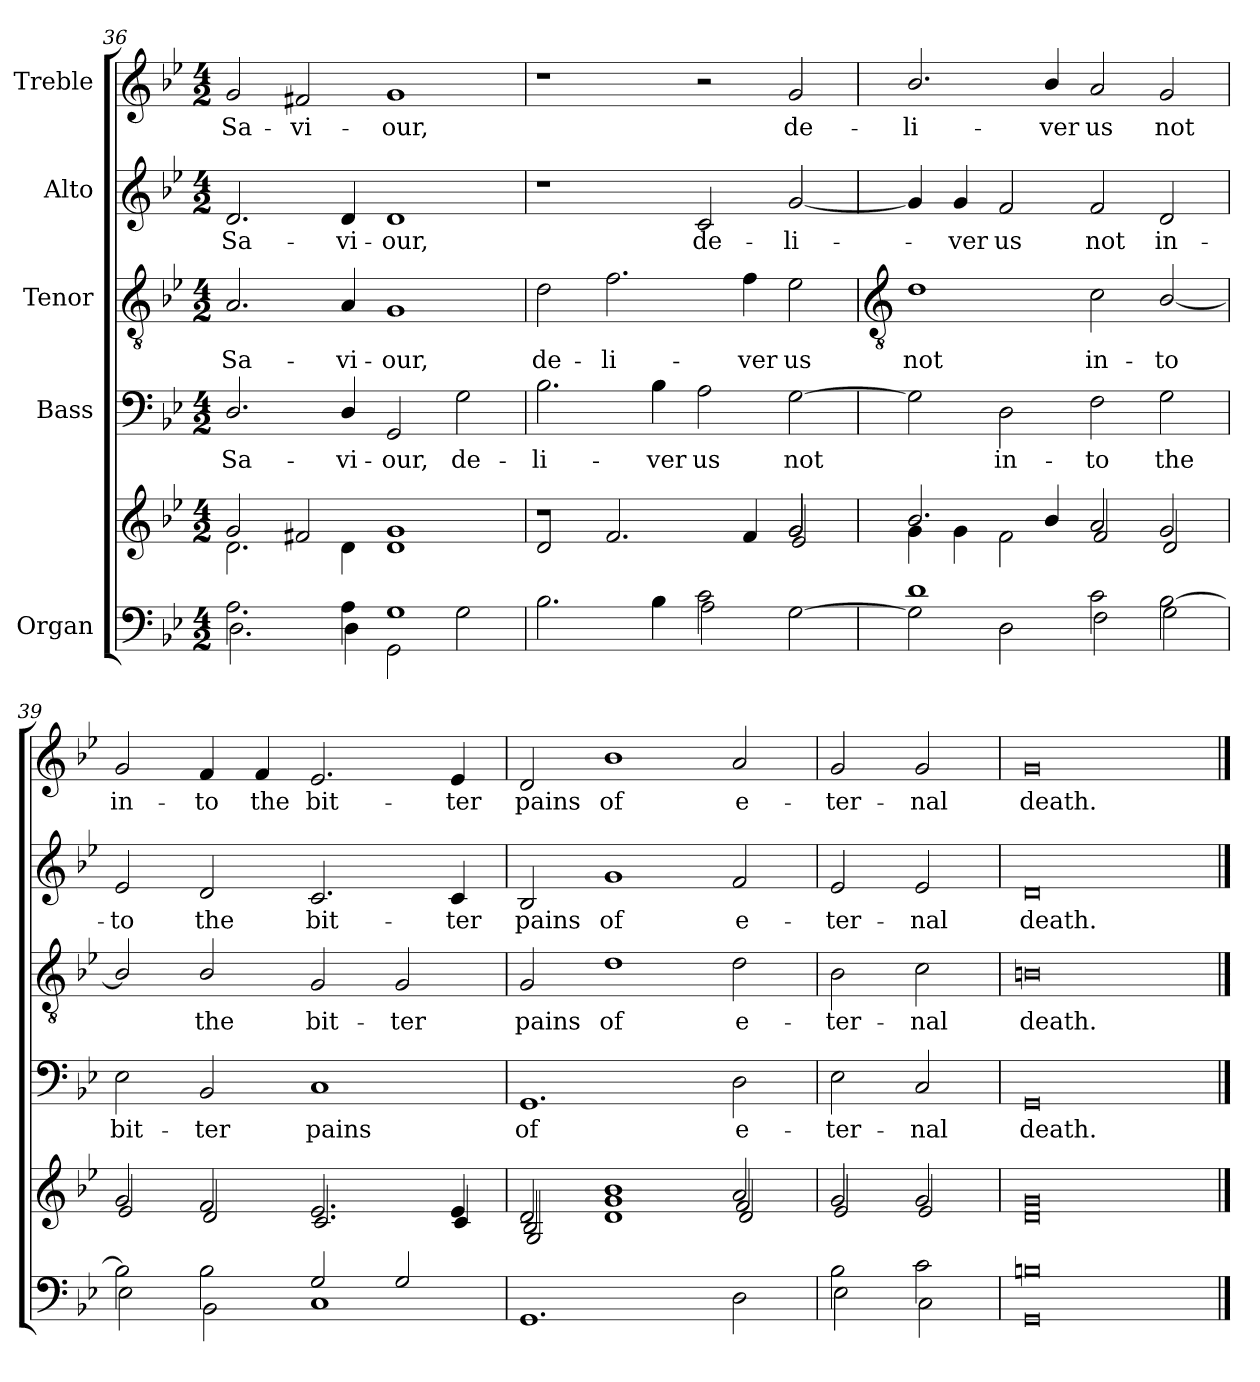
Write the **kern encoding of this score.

**kern	**kern	**kern	**text	**kern	**text	**kern	**text	**kern	**text
*part5	*part5	*part4	*part4	*part3	*part3	*part2	*part2	*part1	*part1
*staff6	*staff5	*staff4	*staff4	*staff3	*staff3	*staff2	*staff2	*staff1	*staff1
*I"Organ	*	*I"Bass	*	*I"Tenor	*	*I"Alto	*	*I"Treble	*
*clefF4	*clefG2	*clefF4	*	*clefGv2	*	*clefG2	*	*clefG2	*
*k[b-e-]	*k[b-e-]	*k[b-e-]	*	*k[b-e-]	*	*k[b-e-]	*	*k[b-e-]	*
*B-:	*B-:	*B-:	*	*B-:	*	*B-:	*	*B-:	*
*M4/2	*M4/2	*M4/2	*	*M4/2	*	*M4/2	*	*M4/2	*
=36	=36	=36	=36	=36	=36	=36	=36	=36	=36
*^	*^	*	*	*	*	*	*	*	*
!	!	!	!	!	!LO:LY:b	!	!LO:LY:b	!	!LO:LY:b	!	!LO:LY:b
2.A\	2.D\	2g/	2.d\	2.D/	Sa-	2.A	Sa-	2.d	Sa-	2g	Sa-
!	!	!	!	!	!	!	!	!	!	!	!LO:LY:b
.	.	2f#X/	.	.	.	.	.	.	.	2f#X	-vi-
!	!	!	!	!	!LO:LY:b	!	!LO:LY:b	!	!LO:LY:b	!	!
4A\	4D\	.	4d\	4D/	-vi-	4A	-vi-	4d	-vi-	.	.
!	!	!	!	!	!LO:LY:b	!	!LO:LY:b	!	!LO:LY:b	!	!LO:LY:b
1G/	2GG\	1g/	1d\	2GG	-our,	1G	-our,	1d	-our,	1g	-our,
!	!	!	!	!	!LO:LY:b	!	!	!	!	!	!
.	2G\	.	.	2G	de-	.	.	.	.	.	.
=37	=37	=37	=37	=37	=37	=37	=37	=37	=37	=37	=37
*	*	*	*^	*	*	*	*	*	*	*	*
!	!	!	!	!	!	!LO:LY:b	!	!LO:LY:b	!	!	!	!
1ryy	2.B-\	1r	1ryy	2d/	2.B-	-li-	2d	de-	1r	.	1r	.
!	!	!	!	!	!	!	!	!LO:LY:b	!	!	!	!
.	.	.	.	2.f/	.	.	2.f	-li-	.	.	.	.
!	!	!	!	!	!	!LO:LY:b	!	!	!	!	!	!
.	4B-\	.	.	.	4B-	-ver	.	.	.	.	.	.
!	!	!	!	!	!	!LO:LY:b	!	!	!	!LO:LY:b	!	!
2c\	2A\	2ryy	2ryy	.	2A	us	.	.	2c	de-	2r	.
!	!	!	!	!	!	!	!	!LO:LY:b	!	!	!	!
.	.	.	.	4f/	.	.	4f	-ver	.	.	.	.
!	!	!	!	!	!	!LO:LY:b	!	!LO:LY:b	!	!LO:LY:b	!	!LO:LY:b
2ryy	[2G\	2g/	2g/	2e-/	[2G	not	2e-	us	[2g	-li-	2g	de-
*	*	*v	*v	*v	*	*	*	*	*	*	*	*
!!LO:LB:g=z
=38	=38	=38	=38	=38	=38	=38	=38	=38	=38	=38
*	*	*	*	*	*clefGv2	*	*	*	*	*
*	*	*^	*	*	*	*	*	*	*	*
*	*	*	*^	*	*	*	*	*	*	*	*
!	!	!	!	!	!	!	!	!LO:LY:b	!	!	!	!LO:LY:b
*	*	*	*v	*v	*	*	*	*	*	*	*	*
1d/	2G\]	2.b-/	4g\	2G]	.	1d	not	4g]	.	2.b-/	-li-
!	!	!	!	!	!	!	!	!	!LO:LY:b	!	!
.	.	.	4g\	.	.	.	.	4g	ver	.	.
!	!	!	!	!	!LO:LY:b	!	!	!	!LO:LY:b	!	!
.	2D\	.	2f\	2D	in-	.	.	2f	us	.	.
!	!	!	!	!	!	!	!	!	!	!	!LO:LY:b
.	.	4b-/	.	.	.	.	.	.	.	4b-/	-ver
!	!	!	!	!	!LO:LY:b	!	!LO:LY:b	!	!LO:LY:b	!	!LO:LY:b
2c\	2F\	2a/	2f/	2F	-to	2c	in-	2f	not	2a	us
!	!	!	!	!	!LO:LY:b	!	!LO:LY:b	!	!LO:LY:b	!	!LO:LY:b
[2B-\	2G\	2g/	2d/	2G	the	[2B-/	-to	2d	in-	2g	not
=39	=39	=39	=39	=39	=39	=39	=39	=39	=39	=39	=39
!	!	!	!	!	!LO:LY:b	!	!	!	!LO:LY:b	!	!LO:LY:b
2B-\]	2E-\	2g/	2e-/	2E-	bit-	2B-/]	.	2e-	-to	2g	in-
!	!	!	!	!	!LO:LY:b	!	!LO:LY:b	!	!LO:LY:b	!	!LO:LY:b
2B-\	2BB-\	2f/	2d/	2BB-	-ter	2B-/	the	2d	the	4f	-to
!	!	!	!	!	!	!	!	!	!	!	!LO:LY:b
.	.	.	.	.	.	.	.	.	.	4f	the
!	!	!	!	!	!LO:LY:b	!	!LO:LY:b	!	!LO:LY:b	!	!LO:LY:b
2G/	1C\	2.e-/	2.c/	1C	pains	2G	bit-	2.c	bit-	2.e-	bit-
!	!	!	!	!	!	!	!LO:LY:b	!	!	!	!
2G/	.	.	.	.	.	2G	-ter	.	.	.	.
!	!	!	!	!	!	!	!	!	!LO:LY:b	!	!LO:LY:b
.	.	4e-/	4c/	.	.	.	.	4c	-ter	4e-	-ter
*v	*v	*	*	*	*	*	*	*	*	*	*
=40	=40	=40	=40	=40	=40	=40	=40	=40	=40	=40
*	*	*^	*	*	*	*	*	*	*	*
!	!	!	!	!	!LO:LY:b	!	!LO:LY:b	!	!LO:LY:b	!	!LO:LY:b
1.GG\	2d/	2B-/	2G/	1.GG	of	2G	pains	2B-	pains	2d	pains
!	!	!	!	!	!	!	!LO:LY:b	!	!LO:LY:b	!	!LO:LY:b
.	1b-/	1g\	1d/	.	.	1d	of	1g	of	1b-	of
!	!	!	!	!	!LO:LY:b	!	!LO:LY:b	!	!LO:LY:b	!	!LO:LY:b
2D\	2a/	2f/	2d/	2D	e-	2d	e-	2f	e-	2a	e-
=41	=41	=41	=41	=41	=41	=41	=41	=41	=41	=41	=41
*^	*	*	*	*	*	*	*	*	*	*	*
!	!	!	!	!	!	!LO:LY:b	!	!LO:LY:b	!	!LO:LY:b	!	!LO:LY:b
*	*	*	*v	*v	*	*	*	*	*	*	*	*
2B-\	2E-\	2g/	2e-/	2E-	-ter-	2B-	-ter-	2e-	-ter-	2g	-ter-
!	!	!	!	!	!LO:LY:b	!	!LO:LY:b	!	!LO:LY:b	!	!LO:LY:b
2c\	2C\	2g/	2e-/	2C	-nal	2c	-nal	2e-	-nal	2g	-nal
=42	=42	=42	=42	=42	=42	=42	=42	=42	=42	=42	=42
!	!	!	!	!	!LO:LY:b	!	!LO:LY:b	!	!LO:LY:b	!	!LO:LY:b
0Bn/	0GG\	0g/	0d\	0GG	death.	0Bn	death.	0d	death.	0g	death.
*v	*v	*	*	*	*	*	*	*	*	*	*
*	*v	*v	*	*	*	*	*	*	*	*
==	==	==	==	==	==	==	==	==	==
*-	*-	*-	*-	*-	*-	*-	*-	*-	*-
